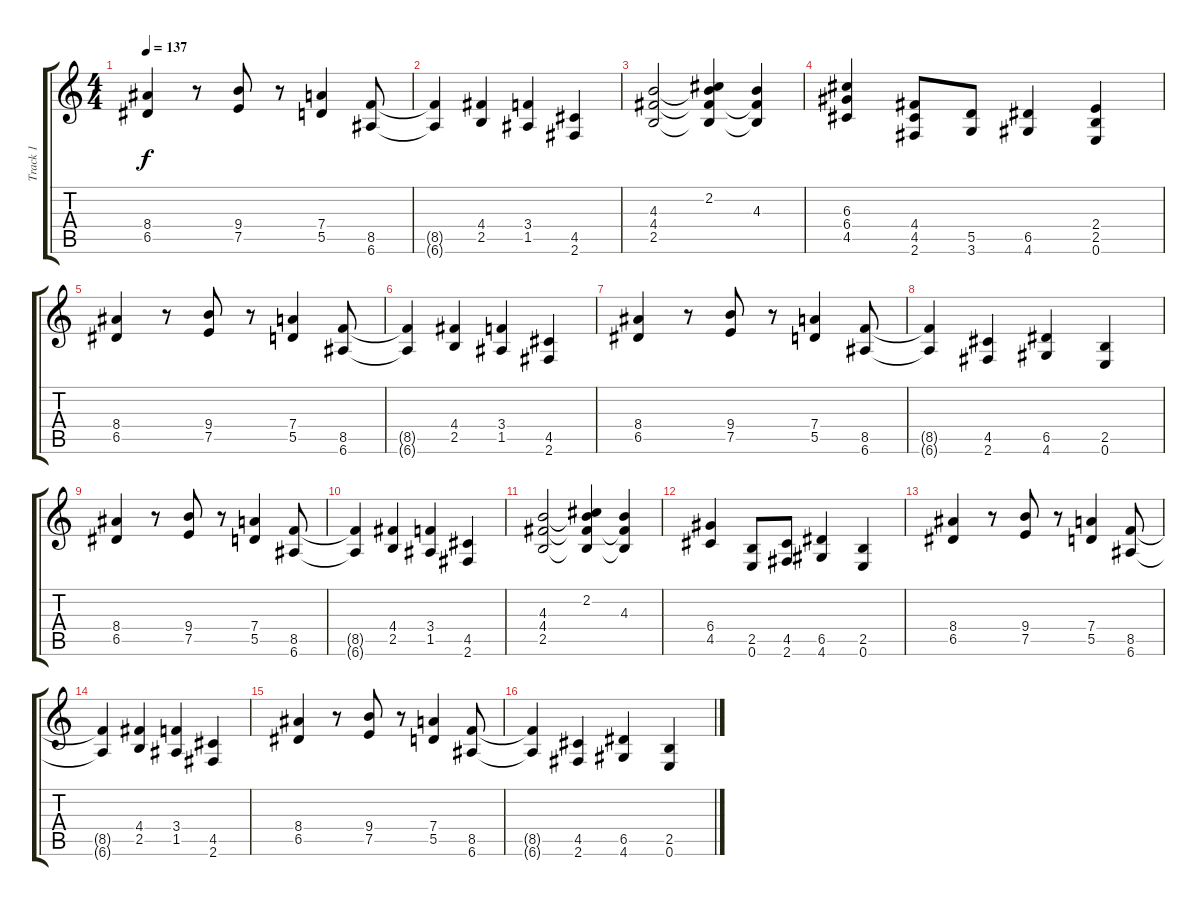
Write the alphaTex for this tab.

\track ("Track 1" "Track 1") {solo instrument distortionguitar}
\staff {score tabs}
\tuning (E4 B3 G3 D3 A2 E2) {hide}
\ts (4 4)
\tempo 137
\clef g2
\ks c
(8.4 6.5).4{dy f} r.8 (9.4 7.5).8 r.8 (7.4 5.5).4 (8.5 6.6).8 |
(8.5{t} 6.6{t}).4 (4.4 2.5).4 (3.4 1.5).4 (4.5 2.6).4 |
(4.3 4.4 2.5).2 (2.2 4.3{t} 4.4{t} 2.5{t}).4 (4.3 4.4{t} 2.5{t}).4 |
(6.3 6.4 4.5).4 (4.4 4.5 2.6).8 (5.5 3.6).8 (6.5 4.6).4 (2.4 2.5 0.6).4 |
(8.4 6.5).4 r.8 (9.4 7.5).8 r.8 (7.4 5.5).4 (8.5 6.6).8 |
(8.5{t} 6.6{t}).4 (4.4 2.5).4 (3.4 1.5).4 (4.5 2.6).4 |
(8.4 6.5).4 r.8 (9.4 7.5).8 r.8 (7.4 5.5).4 (8.5 6.6).8 |
(8.5{t} 6.6{t}).4 (4.5 2.6).4 (6.5 4.6).4 (2.5 0.6).4 |
(8.4 6.5).4 r.8 (9.4 7.5).8 r.8 (7.4 5.5).4 (8.5 6.6).8 |
(8.5{t} 6.6{t}).4 (4.4 2.5).4 (3.4 1.5).4 (4.5 2.6).4 |
(4.3 4.4 2.5).2 (2.2 4.3{t} 4.4{t} 2.5{t}).4 (4.3 4.4{t} 2.5{t}).4 |
(6.4 4.5).4 (2.5 0.6).8 (4.5 2.6).8 (6.5 4.6).4 (2.5 0.6).4 |
(8.4 6.5).4 r.8 (9.4 7.5).8 r.8 (7.4 5.5).4 (8.5 6.6).8 |
(8.5{t} 6.6{t}).4 (4.4 2.5).4 (3.4 1.5).4 (4.5 2.6).4 |
(8.4 6.5).4 r.8 (9.4 7.5).8 r.8 (7.4 5.5).4 (8.5 6.6).8 |
(8.5{t} 6.6{t}).4 (4.5 2.6).4 (6.5 4.6).4 (2.5 0.6).4
